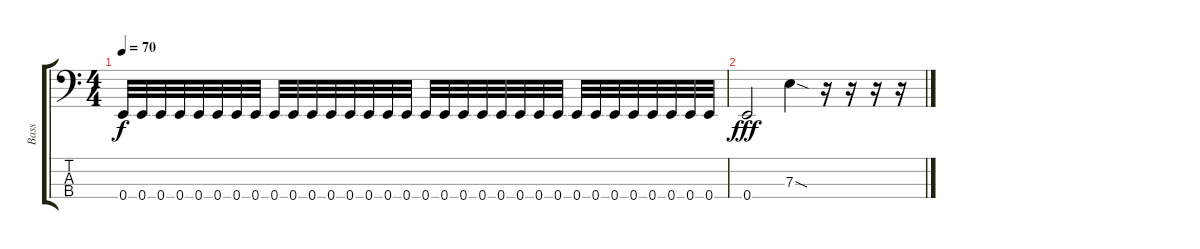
\track ("Bass" "Bass") {instrument electricbassfinger}
\staff {score tabs}
\tuning (G2 D2 A1 E1) {hide}
\ts (4 4)
\tempo 70
\clef f4
\ks c
0.4.32{dy f} 0.4.32 0.4.32 0.4.32 0.4.32 0.4.32 0.4.32 0.4.32 0.4.32 0.4.32 0.4.32 0.4.32 0.4.32 0.4.32 0.4.32 0.4.32 0.4.32 0.4.32 0.4.32 0.4.32 0.4.32 0.4.32 0.4.32 0.4.32 0.4.32 0.4.32 0.4.32 0.4.32 0.4.32 0.4.32 0.4.32 0.4.32 |
0.4.2{dy fff} 7.3{sod}.4 r.16 r.16 r.16 r.16
